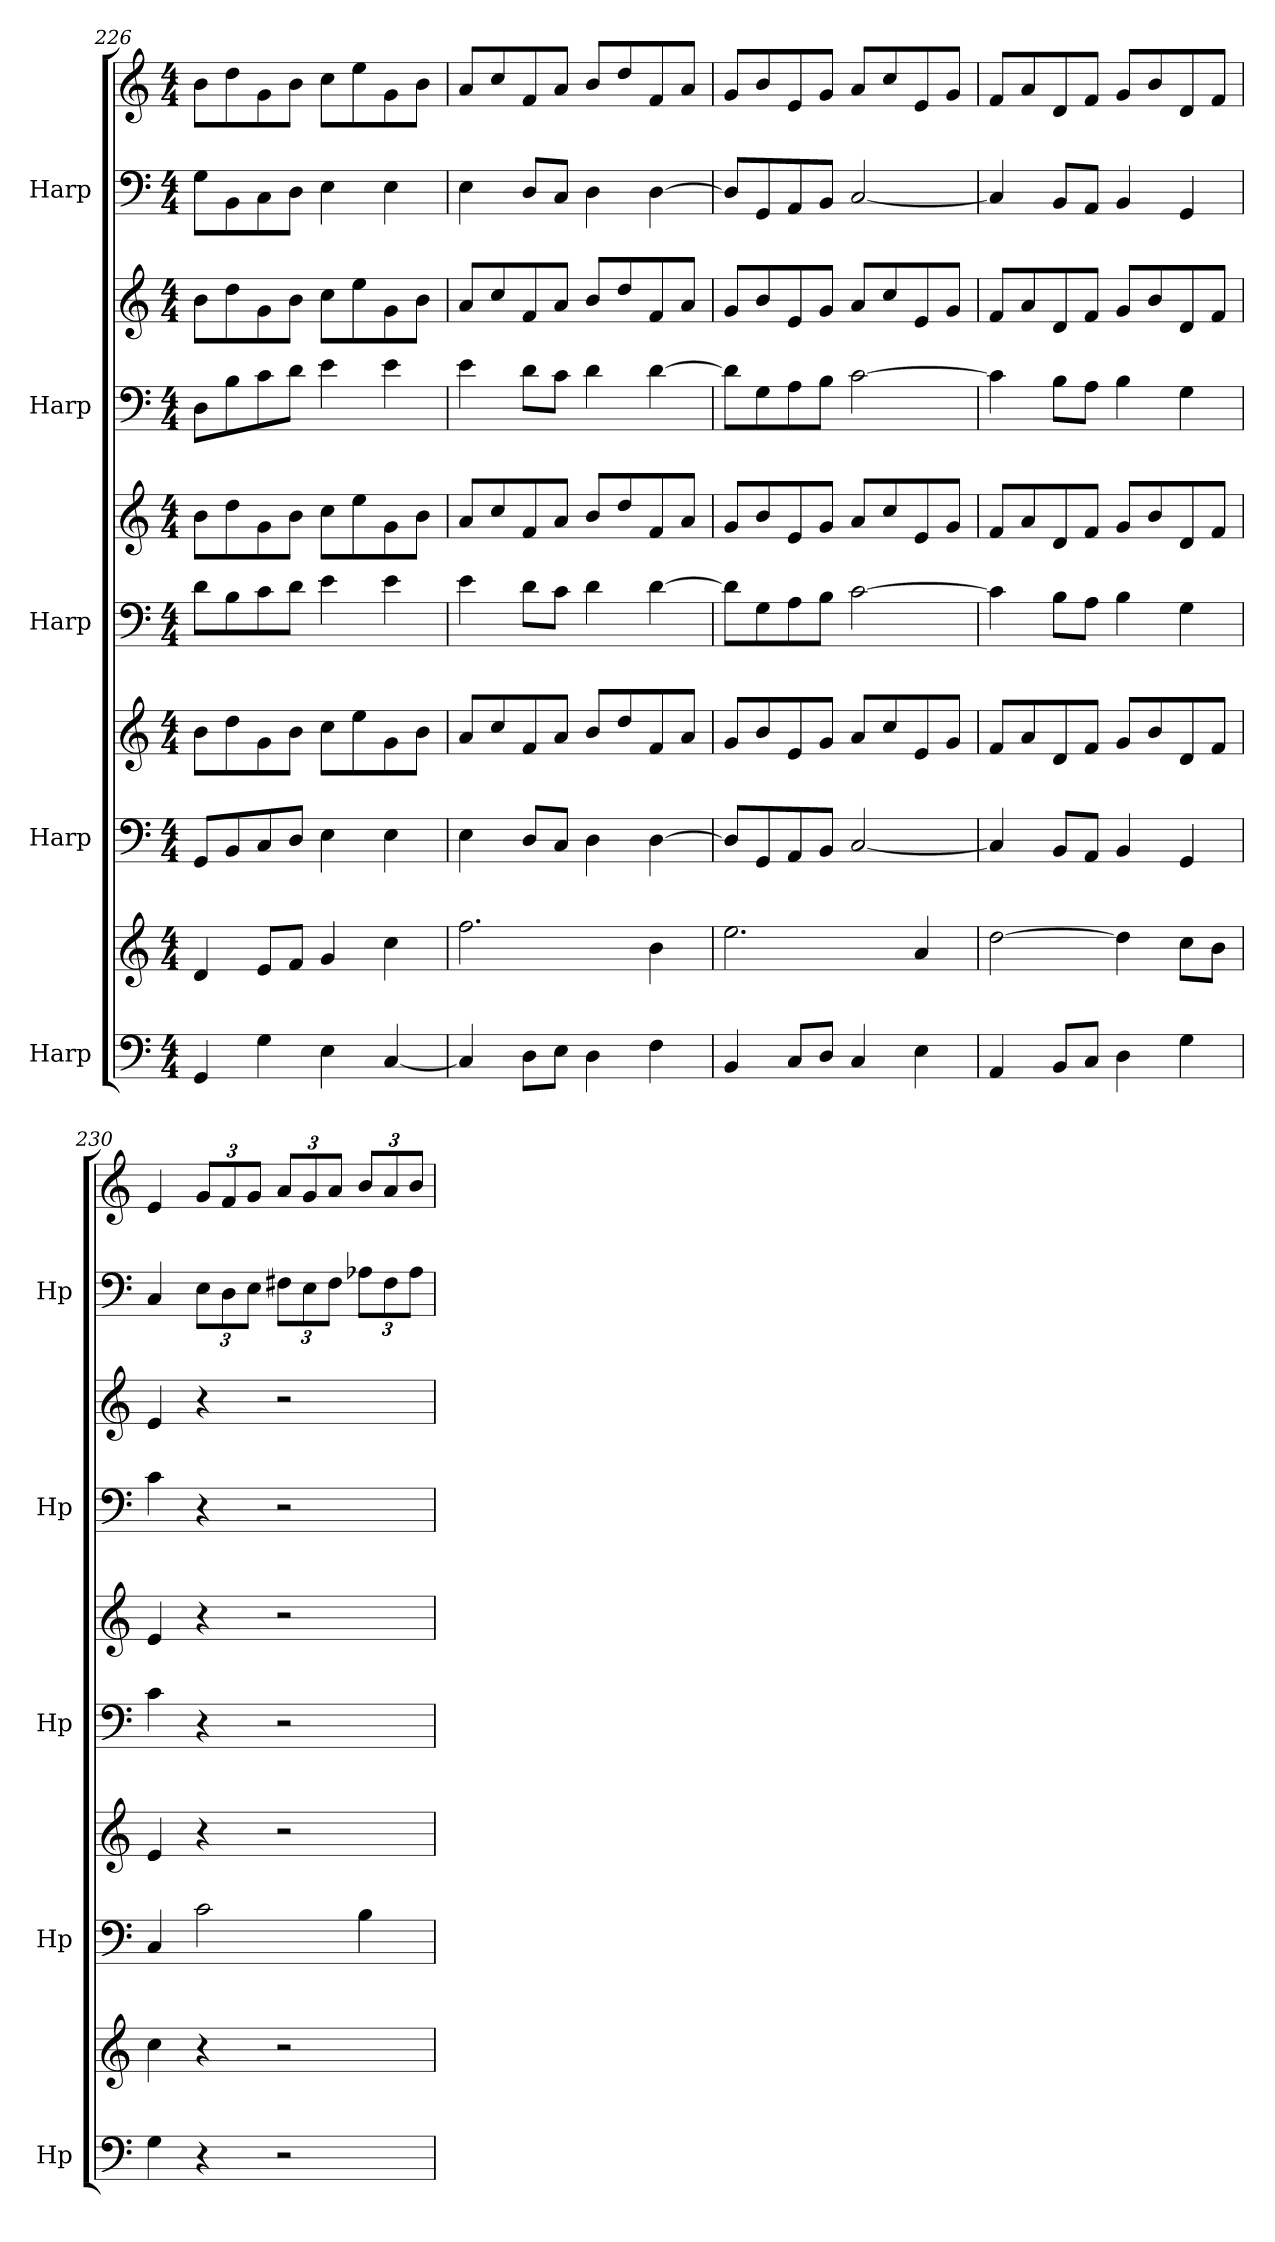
**kern	**kern	**kern	**kern	**kern	**kern	**kern	**kern	**kern	**kern
*part5	*part5	*part4	*part4	*part3	*part3	*part2	*part2	*part1	*part1
*staff10	*staff9	*staff8	*staff7	*staff6	*staff5	*staff4	*staff3	*staff2	*staff1
*I"Harp	*	*I"Harp	*	*I"Harp	*	*I"Harp	*	*I"Harp	*
*I'Hp	*	*I'Hp	*	*I'Hp	*	*I'Hp	*	*I'Hp	*
*clefF4	*clefG2	*clefF4	*clefG2	*clefF4	*clefG2	*clefF4	*clefG2	*clefF4	*clefG2
*k[]	*k[]	*k[]	*k[]	*k[]	*k[]	*k[]	*k[]	*k[]	*k[]
*M4/4	*M4/4	*M4/4	*M4/4	*M4/4	*M4/4	*M4/4	*M4/4	*M4/4	*M4/4
=226	=226	=226	=226	=226	=226	=226	=226	=226	=226
4GG/	4d/	8GG/L	8b\L	8d\L	8b\L	8D\L	8b\L	8G\L	8b\L
.	.	8BB/	8dd\	8B\	8dd\	8B\	8dd\	8BB\	8dd\
4G\	8e/L	8C/	8g\	8c\	8g\	8c\	8g\	8C\	8g\
.	8f/J	8D/J	8b\J	8d\J	8b\J	8d\J	8b\J	8D\J	8b\J
4E\	4g/	4E\	8cc\L	4e\	8cc\L	4e\	8cc\L	4E\	8cc\L
.	.	.	8ee\	.	8ee\	.	8ee\	.	8ee\
[4C/	4cc\	4E\	8g\	4e\	8g\	4e\	8g\	4E\	8g\
.	.	.	8b\J	.	8b\J	.	8b\J	.	8b\J
!!LO:PB:g=z
=227	=227	=227	=227	=227	=227	=227	=227	=227	=227
4C/]	2.ff\	4E\	8a/L	4e\	8a/L	4e\	8a/L	4E\	8a/L
.	.	.	8cc/	.	8cc/	.	8cc/	.	8cc/
8D\L	.	8D/L	8f/	8d\L	8f/	8d\L	8f/	8D/L	8f/
8E\J	.	8C/J	8a/J	8c\J	8a/J	8c\J	8a/J	8C/J	8a/J
4D\	.	4D\	8b/L	4d\	8b/L	4d\	8b/L	4D\	8b/L
.	.	.	8dd/	.	8dd/	.	8dd/	.	8dd/
4F\	4b\	[4D\	8f/	[4d\	8f/	[4d\	8f/	[4D\	8f/
.	.	.	8a/J	.	8a/J	.	8a/J	.	8a/J
=228	=228	=228	=228	=228	=228	=228	=228	=228	=228
4BB/	2.ee\	8D/L]	8g/L	8d\L]	8g/L	8d\L]	8g/L	8D/L]	8g/L
.	.	8GG/	8b/	8G\	8b/	8G\	8b/	8GG/	8b/
8C/L	.	8AA/	8e/	8A\	8e/	8A\	8e/	8AA/	8e/
8D/J	.	8BB/J	8g/J	8B\J	8g/J	8B\J	8g/J	8BB/J	8g/J
4C/	.	[2C/	8a/L	[2c\	8a/L	[2c\	8a/L	[2C/	8a/L
.	.	.	8cc/	.	8cc/	.	8cc/	.	8cc/
4E\	4a/	.	8e/	.	8e/	.	8e/	.	8e/
.	.	.	8g/J	.	8g/J	.	8g/J	.	8g/J
=229	=229	=229	=229	=229	=229	=229	=229	=229	=229
4AA/	[2dd\	4C/]	8f/L	4c\]	8f/L	4c\]	8f/L	4C/]	8f/L
.	.	.	8a/	.	8a/	.	8a/	.	8a/
8BB/L	.	8BB/L	8d/	8B\L	8d/	8B\L	8d/	8BB/L	8d/
8C/J	.	8AA/J	8f/J	8A\J	8f/J	8A\J	8f/J	8AA/J	8f/J
4D\	4dd\]	4BB/	8g/L	4B\	8g/L	4B\	8g/L	4BB/	8g/L
.	.	.	8b/	.	8b/	.	8b/	.	8b/
4G\	8cc\L	4GG/	8d/	4G\	8d/	4G\	8d/	4GG/	8d/
.	8b\J	.	8f/J	.	8f/J	.	8f/J	.	8f/J
=230	=230	=230	=230	=230	=230	=230	=230	=230	=230
4G\	4cc\	4C/	4e/	4c\	4e/	4c\	4e/	4C/	4e/
*	*	*	*	*	*	*	*	*Xbrackettup	*Xbrackettup
4r	4r	2c\	4r	4r	4r	4r	4r	12E\L	12g/L
.	.	.	.	.	.	.	.	12D\	12f/
.	.	.	.	.	.	.	.	12E\J	12g/J
2r	2r	.	2r	2r	2r	2r	2r	12F#X\L	12a/L
.	.	.	.	.	.	.	.	12E\	12g/
.	.	.	.	.	.	.	.	12F#\J	12a/J
.	.	4B\	.	.	.	.	.	12A-X\L	12b/L
.	.	.	.	.	.	.	.	12F#\	12a/
.	.	.	.	.	.	.	.	12A-\J	12b/J
=	=	=	=	=	=	=	=	=	=
*-	*-	*-	*-	*-	*-	*-	*-	*-	*-
